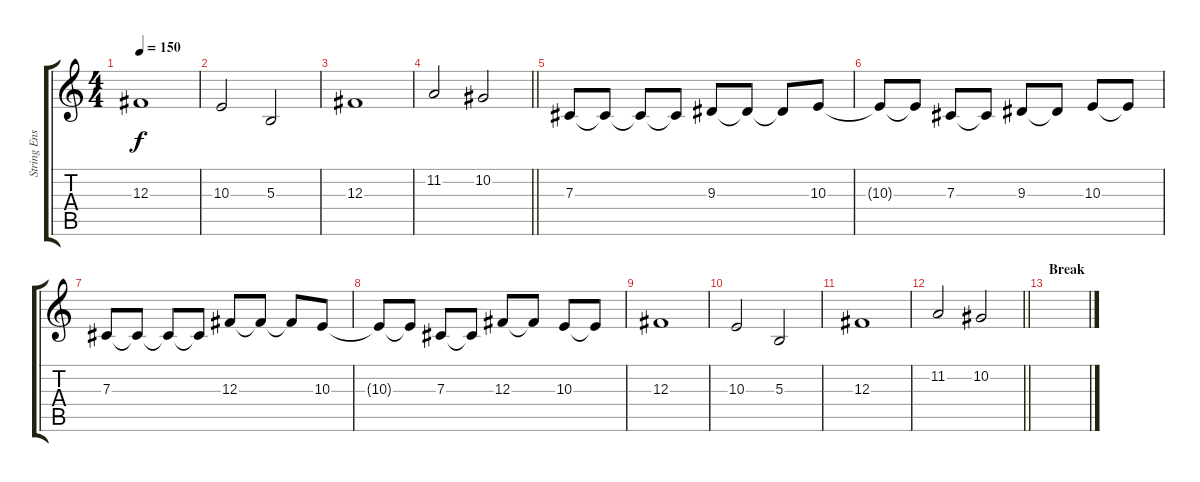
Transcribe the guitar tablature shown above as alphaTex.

\track ("String Ensemble" "String Ens") {instrument stringensemble1}
\staff {score tabs}
\tuning (Eb4 Bb3 Gb3 Db3 Ab2 Db2) {hide}
\ts (4 4)
\tempo 150
\clef g2
\ks c
12.3.1{dy f} |
10.3.2 5.3.2 |
12.3.1 |
\barLineRight lightlight
11.2.2 10.2.2 |
7.3.8 7.3{t}.8 7.3{t}.8 7.3{t}.8 9.3.8 9.3{t}.8 9.3{t}.8 10.3.8 |
10.3{t}.8 10.3{t}.8 7.3.8 7.3{t}.8 9.3.8 9.3{t}.8 10.3.8 10.3{t}.8 |
7.3.8 7.3{t}.8 7.3{t}.8 7.3{t}.8 12.3.8 12.3{t}.8 12.3{t}.8 10.3.8 |
10.3{t}.8 10.3{t}.8 7.3.8 7.3{t}.8 12.3.8 12.3{t}.8 10.3.8 10.3{t}.8 |
12.3.1 |
10.3.2 5.3.2 |
12.3.1 |
\barLineRight lightlight
11.2.2 10.2.2 |
\section ("" "Break")
